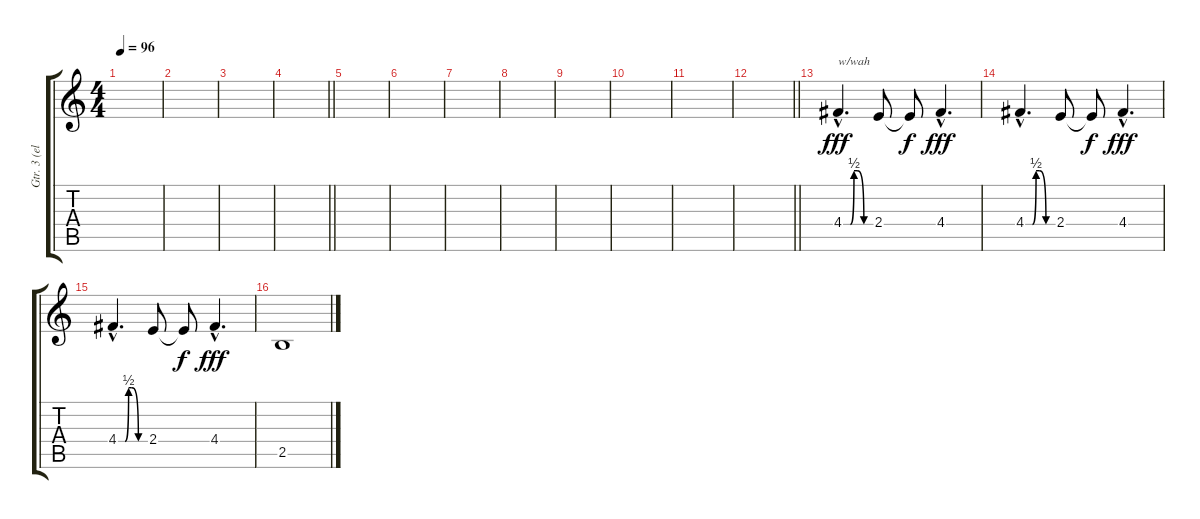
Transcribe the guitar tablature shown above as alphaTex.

\track ("Gtr. 3 (elec.)" "Gtr. 3 (el") {instrument overdrivenguitar}
\staff {score tabs}
\tuning (E4 B3 G3 D3 A2 E2) {hide}
\ts (4 4)
\tempo 96
\clef g2
\ks c
|
|
|
\barLineRight lightlight
|
|
|
|
|
|
|
|
\barLineRight lightlight
|
4.4{be (custom 0 0 10 0 15 0 23 2 30 2 45 0 60 0) hac}.4{d txt "w/wah" dy fff} 2.4.8 2.4{t}.8{dy f} 4.4{hac}.4{d dy fff} |
4.4{be (custom 0 0 15 0 23 2 30 2 45 0 60 0) hac}.4{d} 2.4.8 2.4{t}.8{dy f} 4.4{hac}.4{d dy fff} |
4.4{be (custom 0 0 15 0 23 2 30 2 45 0 60 0) hac}.4{d} 2.4.8 2.4{t}.8{dy f} 4.4{hac}.4{d dy fff} |
2.5.1
